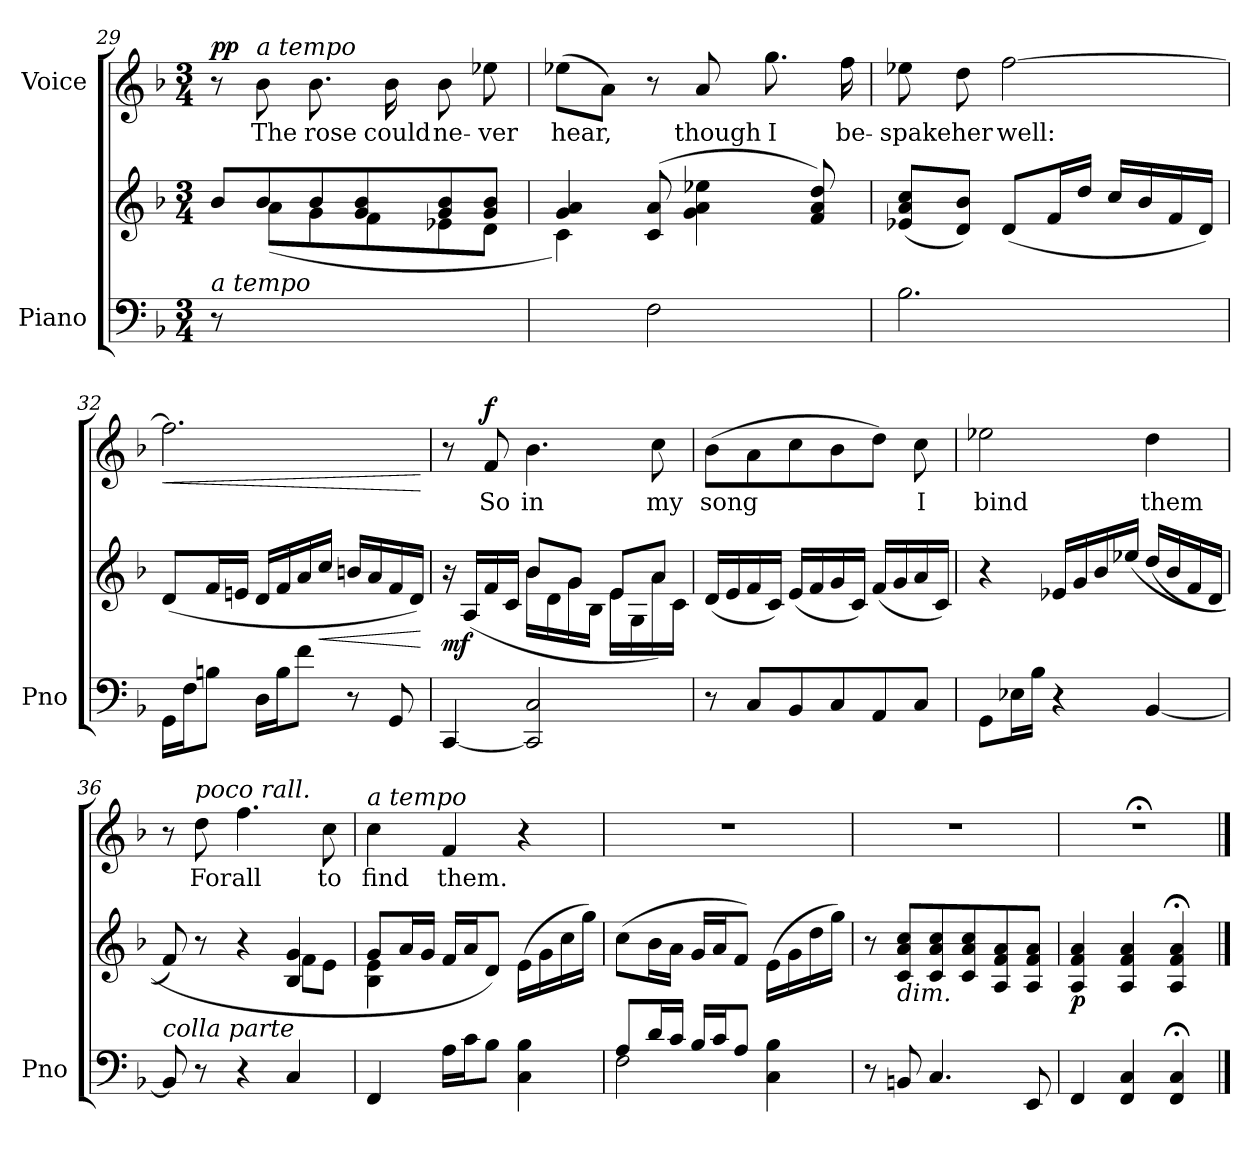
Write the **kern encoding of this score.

**kern	**kern	**dynam	**kern	**text	**dynam
*part2	*part2	*part2	*part1	*part1	*part1
*staff3	*staff2	*staff2/3	*staff1	*staff1	*staff1
*I"Piano	*	*	*I"Voice	*	*
*I'Pno	*	*	*	*	*
!!LO:LB:g=z
*clefF4	*clefG2	*	*clefG2	*	*
*k[b-]	*k[b-]	*	*k[b-]	*	*
*M3/4	*M3/4	*	*M3/4	*	*
=29	=29	=29	=29	=29	=29
*	*^	*	*	*	*
!LO:TX:a:i:t=a tempo	!	!	!	!	!	!
!	!	!	!	!	!	!LO:DY:a
8r	8b-/L	8ryy	.	8r	.	pp
!	!	!	!	!LO:TX:a:i:t=a tempo	!	!
!	!	!	!	!	!LO:LY:b	!
2ryy	8b-/	(<8a\L	.	8b-\	The	.
!	!	!	!	!	!LO:LY:b	!
.	8b-/	8g\	.	8.b-\	rose	.
.	8g/ 8b-/	8f\	.	.	.	.
!	!	!	!	!	!LO:LY:b	!
.	.	.	.	16b-\	could	.
!	!	!	!	!	!LO:LY:b	!
.	8g/ 8b-/	8e-X\	.	8b-\	ne-	.
!	!	!	!	!	!LO:LY:b	!
8ryy	8g/ 8b-/J	8d\J	.	8ee-X\	-ver	.
=30	=30	=30	=30	=30	=30	=30
!	!	!	!	!	!LO:LY:b	!
4ryy	4g/ 4a/	4c\)	.	(>8ee-X\L	hear,	.
.	.	.	.	8a\J)	.	.
2F\	(>8c/ 8a/	2ryy	.	8r	.	.
!	!	!	!	!	!LO:LY:b	!
.	4g\ 4a\ 4ee-X\	.	.	8a/	though	.
!	!	!	!	!	!LO:LY:b	!
.	.	.	.	8.gg\	I	.
.	8f/ 8a/ 8dd/)	.	.	.	.	.
!	!	!	!	!	!LO:LY:b	!
.	.	.	.	16ff\	be-	.
*	*v	*v	*	*	*	*
=31	=31	=31	=31	=31	=31
!	!	!	!	!LO:LY:b	!
2.B-\	(<8e-X/ 8a/ 8cc/L	.	8ee-X\	-spake	.
!	!	!	!	!LO:LY:b	!
.	8d/ 8b-/J)	.	8dd\	her	.
!	!	!	!	!LO:LY:b	!
.	(<8d/L	.	[2ff\	well:	.
.	16f/L	.	.	.	.
.	16dd/JJ	.	.	.	.
.	16cc/LL	.	.	.	.
.	16b-/	.	.	.	.
.	16f/	.	.	.	.
.	16d/JJ)	.	.	.	.
=32	=32	=32	=32	=32	=32
!	!	!	!	!	!LO:HP:b
16GG\LL	(<8d/L	.	2.ff\]	.	<
16F\J	.	.	.	.	.
8Bn\J	16f/L	.	.	.	.
.	16en/JJ	.	.	.	.
16D\LL	16d/LL	.	.	.	.
16B\J	16f/	.	.	.	.
8f\J	16a/	.	.	.	.
!	!	!LO:HP:b	!	!	!
.	16cc/JJ	<	.	.	.
8r	16bn/LL	.	.	.	.
.	16a/	.	.	.	.
8GG/	16f/	.	.	.	.
.	16d/JJ)	.	.	.	.
.	.	[	.	.	[
!!LO:LB:g=z
=33	=33	=33	=33	=33	=33
*	*^	*	*	*	*
!	!	!	!LO:DY:b	!	!	!
[4CC/	16r	4ryy	mf	8r	.	.
.	(>16A/LL	.	.	.	.	.
!	!	!	!	!	!LO:LY:b	!LO:DY:a
.	16f/	.	.	8f/	So	f
.	16c/JJ	.	.	.	.	.
!	!	!	!	!	!LO:LY:b	!
2CC/] 2C/	8b-/L	16b-\LL	.	4.b-\	in	.
.	.	16d\	.	.	.	.
.	8g/J	16g\	.	.	.	.
.	.	16B-\JJ	.	.	.	.
.	8e/L	16e\LL	.	.	.	.
.	.	16G\	.	.	.	.
!	!	!	!	!	!LO:LY:b	!
.	8a/J)	16a\	.	8cc\	my	.
.	.	16c\JJ	.	.	.	.
=34	=34	=34	=34	=34	=34	=34
!	!	!	!	!	!LO:LY:b	!
*	*v	*v	*	*	*	*
8r	(<16d/LL	.	(>8b-\L	song	.
.	16e/	.	.	.	.
8C/L	16f/	.	8a\	.	.
.	16c/JJ)	.	.	.	.
8BB-/	(<16e/LL	.	8cc\	.	.
.	16f/	.	.	.	.
8C/	16g/	.	8b-\	.	.
.	16c/JJ)	.	.	.	.
8AA/	(<16f/LL	.	8dd\J)	.	.
.	16g/	.	.	.	.
!	!	!	!	!LO:LY:b	!
8C/J	16a/	.	8cc\	I	.
.	16c/JJ)	.	.	.	.
=35	=35	=35	=35	=35	=35
!	!	!	!	!LO:LY:b	!
(>8GG\L	4r	.	2ee-X\	bind	.
16E-X\L	.	.	.	.	.
16B-\JJ	.	.	.	.	.
4r	16e-X/LL	.	.	.	.
.	16g/	.	.	.	.
.	16b-/	.	.	.	.
.	(16ee-X/JJ	.	.	.	.
!	!	!	!	!LO:LY:b	!
[4BB-/	(<16dd/LL	.	4dd\	them	.
.	16b-/	.	.	.	.
.	16f/	.	.	.	.
.	16d/JJ	.	.	.	.
=36	=36	=36	=36	=36	=36
*	*^	*	*	*	*
!LO:TX:a:i:t=colla parte	!	!	!	!	!	!
8BB-/]	8f/)	2ryy	.	8r	.	.
!	!	!	!	!LO:TX:a:i:t=poco rall.	!	!
!	!	!	!	!	!LO:LY:b	!
8r	8r	.	.	8dd\	For	.
!	!	!	!	!	!LO:LY:b	!
4r	4r	.	.	4.ff\	all	.
4C/	4B-/ 4g/	8f\L	.	.	.	.
!	!	!	!	!	!LO:LY:b	!
.	.	8e\J	.	8cc\	to	.
!!LO:LB:g=z
=37	=37	=37	=37	=37	=37	=37
!	!	!	!	!LO:TX:a:i:t=a tempo	!	!
!	!	!	!	!	!LO:LY:b	!
4FF/	8g/L	4B-\ 4e\	.	4cc\	find	.
.	16a/L	.	.	.	.	.
.	16g/JJ	.	.	.	.	.
!	!	!	!	!	!LO:LY:b	!
16A\LL	16f/LL	2ryy	.	4f/	them.	.
16c\J	16a/J	.	.	.	.	.
8B-\J	8d/J)	.	.	.	.	.
4C\ 4B-\	(>16e\LL	.	.	4r	.	.
.	16g\	.	.	.	.	.
.	16cc\	.	.	.	.	.
.	16gg\JJ)	.	.	.	.	.
*	*v	*v	*	*	*	*
=38	=38	=38	=38	=38	=38
*^	*	*	*	*	*
8A/L	2F\	(>8cc\L	.	2.r	.	.
16d/L	.	16b-\L	.	.	.	.
16c/JJ	.	16a\JJ	.	.	.	.
16B-/LL	.	16g/LL	.	.	.	.
16c/J	.	16a/J	.	.	.	.
8A/J	.	8f/J)	.	.	.	.
4C\ 4B-\	4ryy	(>16e\LL	.	.	.	.
.	.	16g\	.	.	.	.
.	.	16dd\	.	.	.	.
.	.	16gg\JJ)	.	.	.	.
*v	*v	*	*	*	*	*
=39	=39	=39	=39	=39	=39
8r	8r	.	2.r	.	.
!	!LO:TX:b:i:t=dim.	!	!	!	!
8BBn/	8c/ 8a/ 8cc/L	.	.	.	.
4.C/	8c/ 8a/ 8cc/	.	.	.	.
.	8c/ 8a/ 8cc/	.	.	.	.
.	8A/ 8f/ 8a/	.	.	.	.
8EE/	8A/ 8f/ 8a/J	.	.	.	.
=40	=40	=40	=40	=40	=40
!	!	!LO:DY:b	!	!	!
4FF/	4A/ 4f/ 4a/	p	2.r;<	.	.
4FF/ 4C/	4A/ 4f/ 4a/	.	.	.	.
4FF/;< 4C/;<	4A/;< 4f/;< 4a/;<	.	.	.	.
==	==	==	==	==	==
*-	*-	*-	*-	*-	*-
